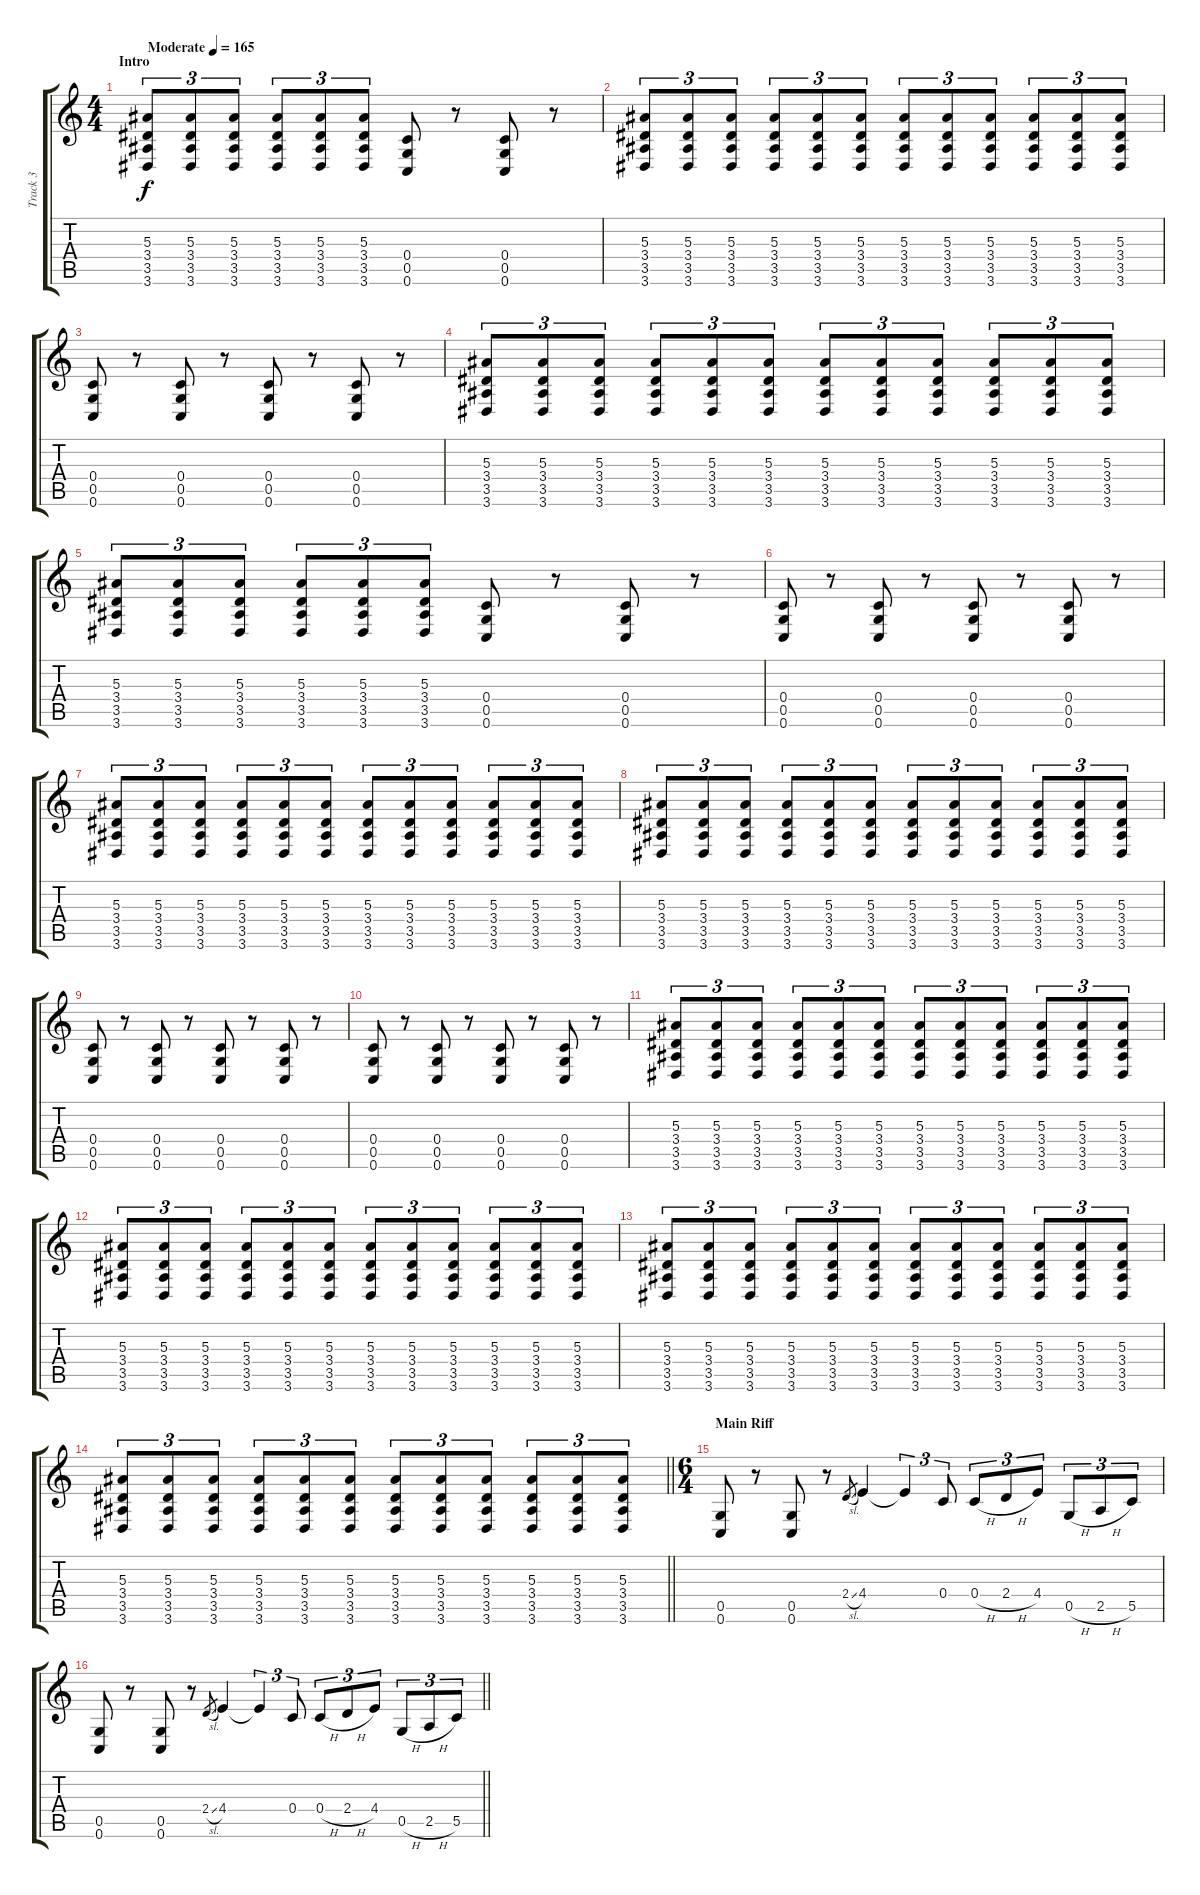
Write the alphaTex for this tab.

\track ("Track 3" "Track 3") {instrument distortionguitar}
\staff {score tabs}
\tuning (D4 A3 F3 C3 G2 C2) {hide}
\ts (4 4)
\section ("" "Intro")
\tempo (165 "Moderate")
\clef g2
\ks c
(5.3 3.4 3.5 3.6).8{tu (3 2) dy f instrument distortionguitar} (5.3 3.4 3.5 3.6).8{tu (3 2)} (5.3 3.4 3.5 3.6).8{tu (3 2)} (5.3 3.4 3.5 3.6).8{tu (3 2)} (5.3 3.4 3.5 3.6).8{tu (3 2)} (5.3 3.4 3.5 3.6).8{tu (3 2)} (0.4 0.5 0.6).8 r.8 (0.4 0.5 0.6).8 r.8 |
(5.3 3.4 3.5 3.6).8{tu (3 2)} (5.3 3.4 3.5 3.6).8{tu (3 2)} (5.3 3.4 3.5 3.6).8{tu (3 2)} (5.3 3.4 3.5 3.6).8{tu (3 2)} (5.3 3.4 3.5 3.6).8{tu (3 2)} (5.3 3.4 3.5 3.6).8{tu (3 2)} (5.3 3.4 3.5 3.6).8{tu (3 2)} (5.3 3.4 3.5 3.6).8{tu (3 2)} (5.3 3.4 3.5 3.6).8{tu (3 2)} (5.3 3.4 3.5 3.6).8{tu (3 2)} (5.3 3.4 3.5 3.6).8{tu (3 2)} (5.3 3.4 3.5 3.6).8{tu (3 2)} |
(0.4 0.5 0.6).8 r.8 (0.4 0.5 0.6).8 r.8 (0.4 0.5 0.6).8 r.8 (0.4 0.5 0.6).8 r.8 |
(5.3 3.4 3.5 3.6).8{tu (3 2)} (5.3 3.4 3.5 3.6).8{tu (3 2)} (5.3 3.4 3.5 3.6).8{tu (3 2)} (5.3 3.4 3.5 3.6).8{tu (3 2)} (5.3 3.4 3.5 3.6).8{tu (3 2)} (5.3 3.4 3.5 3.6).8{tu (3 2)} (5.3 3.4 3.5 3.6).8{tu (3 2)} (5.3 3.4 3.5 3.6).8{tu (3 2)} (5.3 3.4 3.5 3.6).8{tu (3 2)} (5.3 3.4 3.5 3.6).8{tu (3 2)} (5.3 3.4 3.5 3.6).8{tu (3 2)} (5.3 3.4 3.5 3.6).8{tu (3 2)} |
(5.3 3.4 3.5 3.6).8{tu (3 2)} (5.3 3.4 3.5 3.6).8{tu (3 2)} (5.3 3.4 3.5 3.6).8{tu (3 2)} (5.3 3.4 3.5 3.6).8{tu (3 2)} (5.3 3.4 3.5 3.6).8{tu (3 2)} (5.3 3.4 3.5 3.6).8{tu (3 2)} (0.4 0.5 0.6).8 r.8 (0.4 0.5 0.6).8 r.8 |
(0.4 0.5 0.6).8 r.8 (0.4 0.5 0.6).8 r.8 (0.4 0.5 0.6).8 r.8 (0.4 0.5 0.6).8 r.8 |
(5.3 3.4 3.5 3.6).8{tu (3 2)} (5.3 3.4 3.5 3.6).8{tu (3 2)} (5.3 3.4 3.5 3.6).8{tu (3 2)} (5.3 3.4 3.5 3.6).8{tu (3 2)} (5.3 3.4 3.5 3.6).8{tu (3 2)} (5.3 3.4 3.5 3.6).8{tu (3 2)} (5.3 3.4 3.5 3.6).8{tu (3 2)} (5.3 3.4 3.5 3.6).8{tu (3 2)} (5.3 3.4 3.5 3.6).8{tu (3 2)} (5.3 3.4 3.5 3.6).8{tu (3 2)} (5.3 3.4 3.5 3.6).8{tu (3 2)} (5.3 3.4 3.5 3.6).8{tu (3 2)} |
(5.3 3.4 3.5 3.6).8{tu (3 2)} (5.3 3.4 3.5 3.6).8{tu (3 2)} (5.3 3.4 3.5 3.6).8{tu (3 2)} (5.3 3.4 3.5 3.6).8{tu (3 2)} (5.3 3.4 3.5 3.6).8{tu (3 2)} (5.3 3.4 3.5 3.6).8{tu (3 2)} (5.3 3.4 3.5 3.6).8{tu (3 2)} (5.3 3.4 3.5 3.6).8{tu (3 2)} (5.3 3.4 3.5 3.6).8{tu (3 2)} (5.3 3.4 3.5 3.6).8{tu (3 2)} (5.3 3.4 3.5 3.6).8{tu (3 2)} (5.3 3.4 3.5 3.6).8{tu (3 2)} |
(0.4 0.5 0.6).8 r.8 (0.4 0.5 0.6).8 r.8 (0.4 0.5 0.6).8 r.8 (0.4 0.5 0.6).8 r.8 |
(0.4 0.5 0.6).8 r.8 (0.4 0.5 0.6).8 r.8 (0.4 0.5 0.6).8 r.8 (0.4 0.5 0.6).8 r.8 |
(5.3 3.4 3.5 3.6).8{tu (3 2)} (5.3 3.4 3.5 3.6).8{tu (3 2)} (5.3 3.4 3.5 3.6).8{tu (3 2)} (5.3 3.4 3.5 3.6).8{tu (3 2)} (5.3 3.4 3.5 3.6).8{tu (3 2)} (5.3 3.4 3.5 3.6).8{tu (3 2)} (5.3 3.4 3.5 3.6).8{tu (3 2)} (5.3 3.4 3.5 3.6).8{tu (3 2)} (5.3 3.4 3.5 3.6).8{tu (3 2)} (5.3 3.4 3.5 3.6).8{tu (3 2)} (5.3 3.4 3.5 3.6).8{tu (3 2)} (5.3 3.4 3.5 3.6).8{tu (3 2)} |
(5.3 3.4 3.5 3.6).8{tu (3 2)} (5.3 3.4 3.5 3.6).8{tu (3 2)} (5.3 3.4 3.5 3.6).8{tu (3 2)} (5.3 3.4 3.5 3.6).8{tu (3 2)} (5.3 3.4 3.5 3.6).8{tu (3 2)} (5.3 3.4 3.5 3.6).8{tu (3 2)} (5.3 3.4 3.5 3.6).8{tu (3 2)} (5.3 3.4 3.5 3.6).8{tu (3 2)} (5.3 3.4 3.5 3.6).8{tu (3 2)} (5.3 3.4 3.5 3.6).8{tu (3 2)} (5.3 3.4 3.5 3.6).8{tu (3 2)} (5.3 3.4 3.5 3.6).8{tu (3 2)} |
(5.3 3.4 3.5 3.6).8{tu (3 2)} (5.3 3.4 3.5 3.6).8{tu (3 2)} (5.3 3.4 3.5 3.6).8{tu (3 2)} (5.3 3.4 3.5 3.6).8{tu (3 2)} (5.3 3.4 3.5 3.6).8{tu (3 2)} (5.3 3.4 3.5 3.6).8{tu (3 2)} (5.3 3.4 3.5 3.6).8{tu (3 2)} (5.3 3.4 3.5 3.6).8{tu (3 2)} (5.3 3.4 3.5 3.6).8{tu (3 2)} (5.3 3.4 3.5 3.6).8{tu (3 2)} (5.3 3.4 3.5 3.6).8{tu (3 2)} (5.3 3.4 3.5 3.6).8{tu (3 2)} |
\barLineRight lightlight
(5.3 3.4 3.5 3.6).8{tu (3 2)} (5.3 3.4 3.5 3.6).8{tu (3 2)} (5.3 3.4 3.5 3.6).8{tu (3 2)} (5.3 3.4 3.5 3.6).8{tu (3 2)} (5.3 3.4 3.5 3.6).8{tu (3 2)} (5.3 3.4 3.5 3.6).8{tu (3 2)} (5.3 3.4 3.5 3.6).8{tu (3 2)} (5.3 3.4 3.5 3.6).8{tu (3 2)} (5.3 3.4 3.5 3.6).8{tu (3 2)} (5.3 3.4 3.5 3.6).8{tu (3 2)} (5.3 3.4 3.5 3.6).8{tu (3 2)} (5.3 3.4 3.5 3.6).8{tu (3 2)} |
\ts (6 4)
\section ("" "Main Riff")
(0.5 0.6).8 r.8 (0.5 0.6).8 r.8 2.4{sl}.8{gr} 4.4.4 4.4{t}.4{tu (3 2)} 0.4.8{tu (3 2)} 0.4{h}.8{tu (3 2)} 2.4{h}.8{tu (3 2)} 4.4.8{tu (3 2)} 0.5{h}.8{tu (3 2)} 2.5{h}.8{tu (3 2)} 5.5.8{tu (3 2)} |
\barLineRight lightlight
(0.5 0.6).8 r.8 (0.5 0.6).8 r.8 2.4{sl}.8{gr} 4.4.4 4.4{t}.4{tu (3 2)} 0.4.8{tu (3 2)} 0.4{h}.8{tu (3 2)} 2.4{h}.8{tu (3 2)} 4.4.8{tu (3 2)} 0.5{h}.8{tu (3 2)} 2.5{h}.8{tu (3 2)} 5.5.8{tu (3 2)}
